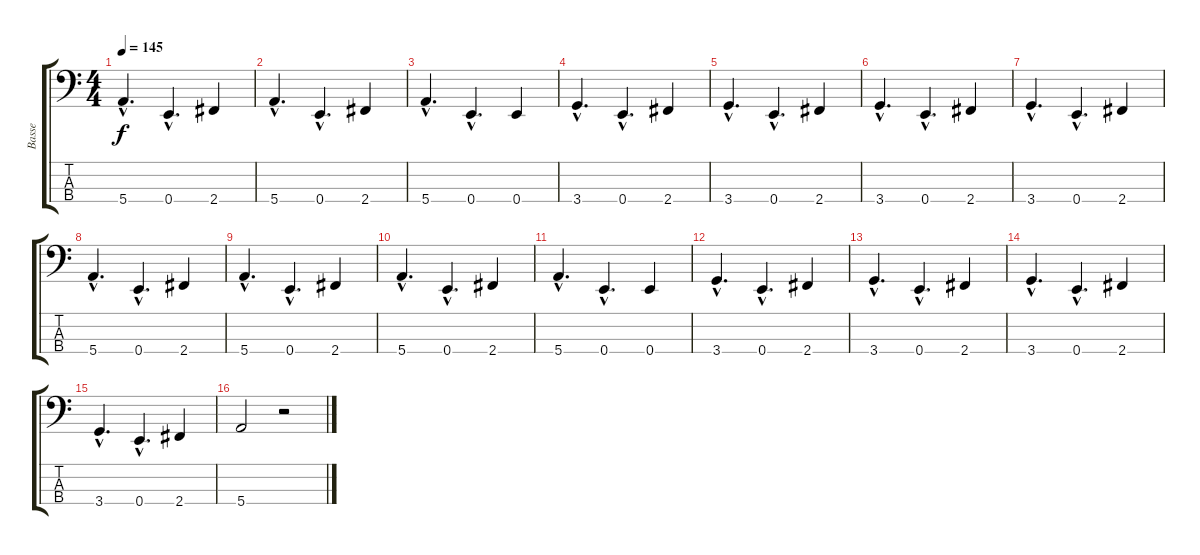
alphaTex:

\track ("Basse" "Basse") {instrument electricbassfinger}
\staff {score tabs}
\tuning (G2 D2 A1 E1) {hide}
\ts (4 4)
\tempo 145
\clef f4
\ks c
5.4{hac}.4{d dy f} 0.4{hac}.4{d} 2.4.4 |
5.4{hac}.4{d} 0.4{hac}.4{d} 2.4.4 |
5.4{hac}.4{d} 0.4{hac}.4{d} 0.4.4 |
3.4{hac}.4{d} 0.4{hac}.4{d} 2.4.4 |
3.4{hac}.4{d} 0.4{hac}.4{d} 2.4.4 |
3.4{hac}.4{d} 0.4{hac}.4{d} 2.4.4 |
3.4{hac}.4{d} 0.4{hac}.4{d} 2.4.4 |
5.4{hac}.4{d} 0.4{hac}.4{d} 2.4.4 |
5.4{hac}.4{d} 0.4{hac}.4{d} 2.4.4 |
5.4{hac}.4{d} 0.4{hac}.4{d} 2.4.4 |
5.4{hac}.4{d} 0.4{hac}.4{d} 0.4.4 |
3.4{hac}.4{d} 0.4{hac}.4{d} 2.4.4 |
3.4{hac}.4{d} 0.4{hac}.4{d} 2.4.4 |
3.4{hac}.4{d} 0.4{hac}.4{d} 2.4.4 |
3.4{hac}.4{d} 0.4{hac}.4{d} 2.4.4 |
5.4.2 r.2
